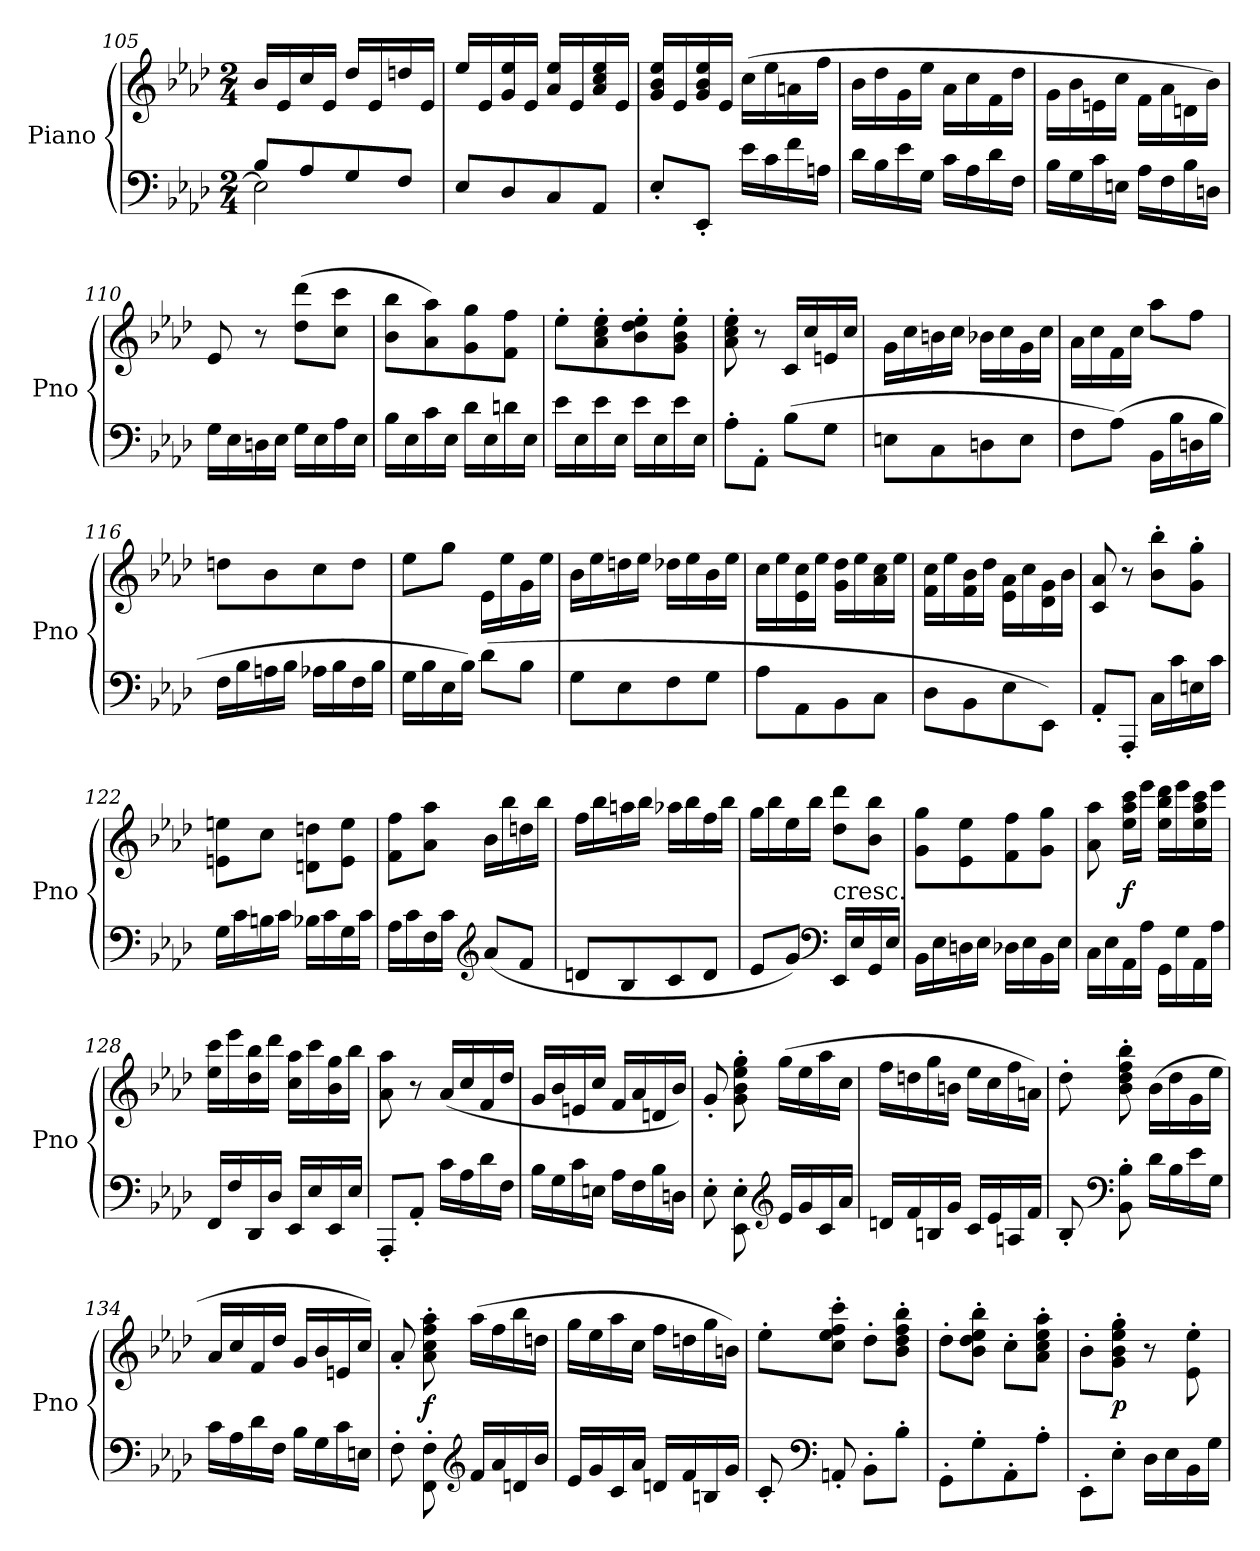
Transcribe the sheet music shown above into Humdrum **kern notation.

**kern	**kern	**dynam
*part1	*part1	*part1
*staff2	*staff1	*staff1/2
*I"Piano	*	*
*I'Pno	*	*
*clefF4	*clefG2	*
*k[b-e-a-d-]	*k[b-e-a-d-]	*
*A-:	*A-:	*
*M2/4	*M2/4	*
=105	=105	=105
*^	*	*
8B-/L	2E-\]	16b-/LL	.
.	.	16e-/	.
8A-/	.	16cc/	.
.	.	16e-/JJ	.
8G/	.	16dd-/LL	.
.	.	16e-/	.
8F/J	.	16ddn/	.
.	.	16e-/JJ	.
*v	*v	*	*
=106	=106	=106
8E-/L	16ee-/LL	.
.	16e-/	.
8D-/	16g/ 16ee-/	.
.	16e-/JJ	.
8C/	16a-/ 16ee-/LL	.
.	16e-/	.
8AA-/J	16a-/ 16cc/ 16ee-/	.
.	16e-/JJ	.
=107	=107	=107
8E-'/L	16g/ 16b-/ 16ee-/LL	.
.	16e-/	.
8EE-'/J	16g/ 16b-/ 16ee-/	.
.	16e-/JJ	.
16e-\LL	(16cc\LL	.
16c\	16ee-\	.
16f\	16an\	.
16An\JJ	16ff\JJ	.
=108	=108	=108
16d-\LL	16b-\LL	.
16B-\	16dd-\	.
16e-\	16g\	.
16G\JJ	16ee-\JJ	.
16c\LL	16a-\LL	.
16A-\	16cc\	.
16d-\	16f\	.
16F\JJ	16dd-\JJ	.
=109	=109	=109
16B-\LL	16g\LL	.
16G\	16b-\	.
16c\	16en\	.
16En\JJ	16cc\JJ	.
16A-\LL	16f\LL	.
16F\	16a-\	.
16B-\	16dn\	.
16Dn\JJ	16b-\JJ)	.
=110	=110	=110
16G\LL	8e-/	.
16E-\	.	.
16Dn\	8r	.
16E-\JJ	.	.
16G\LL	(8dd-\ 8ddd-\L	.
16E-\	.	.
16A-\	8cc\ 8ccc\J	.
16E-\JJ	.	.
=111	=111	=111
16B-\LL	8b-\ 8bb-\L	.
16E-\	.	.
16c\	8a-\ 8aa-\)	.
16E-\JJ	.	.
16d-\LL	8g\ 8gg\	.
16E-\	.	.
16dn\	8f\ 8ff\J	.
16E-\JJ	.	.
=112	=112	=112
16e-\LL	8ee-'\L	.
16E-\	.	.
16e-\	8a-'\ 8cc'\ 8ee-'\	.
16E-\JJ	.	.
16e-\LL	8b-'\ 8dd-'\ 8ee-'\	.
16E-\	.	.
16e-\	8g'\ 8b-'\ 8ee-'\J	.
16E-\JJ	.	.
=113	=113	=113
8A-'\L	8a-'\ 8cc'\ 8ee-'\	.
8AA-'\J	8r	.
(8B-\L	16c/LL	.
.	16cc/	.
8G\J	16en/	.
.	16cc/JJ	.
=114	=114	=114
8En\L	16g\LL	.
.	16cc\	.
8C\	16bn\	.
.	16cc\JJ	.
8Dn\	16b-X\LL	.
.	16cc\	.
8E\J	16g\	.
.	16cc\JJ	.
=115	=115	=115
8F\L	16a-\LL	.
.	16cc\	.
(8A-\J)	16f\	.
.	16cc\JJ	.
16BB-\LL	8aa-\L	.
16B-\	.	.
16Dn\	8ff\J	.
16B-\JJ	.	.
=116	=116	=116
16F\LL	8ddn\L	.
16B-\	.	.
16An\	8b-\	.
16B-\JJ	.	.
16A-X\LL	8cc\	.
16B-\	.	.
16F\	8dd\J	.
16B-\JJ	.	.
=117	=117	=117
16G\LL	8ee-\L	.
16B-\	.	.
16E-\	8gg\J	.
16B-\JJ)	.	.
(8d-\L	16e-\LL	.
.	16ee-\	.
8B-\J	16g\	.
.	16ee-\JJ	.
=118	=118	=118
8G\L	16b-\LL	.
.	16ee-\	.
8E-\	16ddn\	.
.	16ee-\JJ	.
8F\	16dd-X\LL	.
.	16ee-\	.
8G\J	16b-\	.
.	16ee-\JJ	.
=119	=119	=119
8A-\L	16cc\LL	.
.	16ee-\	.
8AA-\	16e-\ 16cc\	.
.	16ee-\JJ	.
8BB-\	16g\ 16dd-\LL	.
.	16ee-\	.
8C\J	16a-\ 16cc\	.
.	16ee-\JJ	.
=120	=120	=120
8D-\L	16f\ 16cc\LL	.
.	16ee-\	.
8BB-\	16f\ 16b-\	.
.	16dd-\JJ	.
8E-\	16e-\ 16a-\LL	.
.	16cc\	.
8EE-\J)	16d-\ 16g\	.
.	16b-\JJ	.
=121	=121	=121
8AA-'/L	8c/ 8a-/	.
8AAA-'/J	8r	.
16C\LL	8b-'\ 8bb-'\L	.
16c\	.	.
16En\	8g'\ 8gg'\J	.
16c\JJ	.	.
=122	=122	=122
16G\LL	8en\ 8een\L	.
16c\	.	.
16Bn\	8cc\J	.
16c\JJ	.	.
16B-X\LL	8dn\ 8ddn\L	.
16c\	.	.
16G\	8e\ 8ee\J	.
16c\JJ	.	.
=123	=123	=123
16A-\LL	8f\ 8ff\L	.
16c\	.	.
16F\	8a-\ 8aa-\J	.
16c\JJ	.	.
*clefG2	*	*
(8a-/L	16b-\LL	.
.	16bb-\	.
8f/J	16ddn\	.
.	16bb-\JJ	.
=124	=124	=124
8dn/L	16ff\LL	.
.	16bb-\	.
8B-/	16aan\	.
.	16bb-\JJ	.
8c/	16aa-X\LL	.
.	16bb-\	.
8d/J	16ff\	.
.	16bb-\JJ	.
=125	=125	=125
8e-/L	16gg\LL	.
.	16bb-\	.
8g/J)	16ee-\	.
.	16bb-\JJ	.
*clefF4	*	*
!	!LO:TX:c:t=cresc.	!
16EE-/LL	8dd-\ 8ddd-\L	.
16E-/	.	.
16GG/	8b-\ 8bb-\J	.
16E-/JJ	.	.
=126	=126	=126
16BB-\LL	8g\ 8gg\L	.
16E-\	.	.
16Dn\	8e-\ 8ee-\	.
16E-\JJ	.	.
16D-X\LL	8f\ 8ff\	.
16E-\	.	.
16BB-\	8g\ 8gg\J	.
16E-\JJ	.	.
=127	=127	=127
16C\LL	8a-\ 8aa-\	.
16E-\	.	.
16AA-\	16ee-\ 16aa-\ 16ccc\LL	f
16A-\JJ	16eee-\JJ	.
16GG\LL	16ee-\ 16bb-\ 16ddd-\LL	.
16G\	16eee-\	.
16AA-\	16ee-\ 16aa-\ 16ccc\	.
16A-\JJ	16eee-\JJ	.
=128	=128	=128
16FF/LL	16ee-\ 16ccc\LL	.
16F/	16eee-\	.
16DD-/	16dd-\ 16bb-\	.
16D-/JJ	16ddd-\JJ	.
16EE-/LL	16cc\ 16aa-\LL	.
16E-/	16ccc\	.
16EE-/	16b-\ 16gg\	.
16E-/JJ	16bb-\JJ	.
=129	=129	=129
8AAA-'/L	8a-\ 8aa-\	.
8AA-'/J	8r	.
16c\LL	(16a-/LL	.
16A-\	16cc/	.
16d-\	16f/	.
16F\JJ	16dd-/JJ	.
=130	=130	=130
16B-\LL	16g/LL	.
16G\	16b-/	.
16c\	16en/	.
16En\JJ	16cc/JJ	.
16A-\LL	16f/LL	.
16F\	16a-/	.
16B-\	16dn/	.
16Dn\JJ	16b-/JJ)	.
=131	=131	=131
8E-'\	8g'/	.
8EE-'\ 8E-'\	8g'\ 8b-'\ 8ee-'\ 8gg'\	.
*clefG2	*	*
16e-/LL	(16gg\LL	.
16g/	16ee-\	.
16c/	16aa-\	.
16a-/JJ	16cc\JJ	.
=132	=132	=132
16dn/LL	16ff\LL	.
16f/	16ddn\	.
16Bn/	16gg\	.
16g/JJ	16bn\JJ	.
16c/LL	16ee-\LL	.
16e-/	16cc\	.
16An/	16ff\	.
16f/JJ	16an\JJ)	.
=133	=133	=133
8B-'/	8dd-'\	.
*clefF4	*	*
8BB-'\ 8B-'\	8b-'\ 8dd-'\ 8ff'\ 8bb-'\	.
16d-\LL	(16b-\LL	.
16B-\	16dd-\	.
16e-\	16g\	.
16G\JJ	16ee-\JJ	.
=134	=134	=134
16c\LL	16a-/LL	.
16A-\	16cc/	.
16d-\	16f/	.
16F\JJ	16dd-/JJ	.
16B-\LL	16g/LL	.
16G\	16b-/	.
16c\	16en/	.
16En\JJ	16cc/JJ)	.
=135	=135	=135
8F'\	8a-'/	.
8FF'\ 8F'\	8a-'\ 8cc'\ 8ff'\ 8aa-'\	f
*clefG2	*	*
16f/LL	(16aa-\LL	.
16a-/	16ff\	.
16dn/	16bb-\	.
16b-/JJ	16ddn\JJ	.
=136	=136	=136
16e-/LL	16gg\LL	.
16g/	16ee-\	.
16c/	16aa-\	.
16a-/JJ	16cc\JJ	.
16dn/LL	16ff\LL	.
16f/	16ddn\	.
16Bn/	16gg\	.
16g/JJ	16bn\JJ)	.
=137	=137	=137
8c'/	8ee-'\L	.
*clefF4	*	*
8AAn'/	8cc'\ 8ee-'\ 8ff'\ 8ccc'\J	.
8BB-'\L	8dd-'\L	.
8B-'\J	8b-'\ 8dd-'\ 8ff'\ 8bb-'\J	.
=138	=138	=138
8GG'\L	8dd-'\L	.
8G'\	8b-'\ 8dd-'\ 8ee-'\ 8bb-'\J	.
8AA-'\	8cc'\L	.
8A-'\J	8a-'\ 8cc'\ 8ee-'\ 8aa-'\J	.
=139	=139	=139
8EE-'\L	8b-'\L	.
8E-'\J	8g'\ 8b-'\ 8ee-'\ 8gg'\J	p
16D-\LL	8r	.
16E-\	.	.
16BB-\	8e-'\ 8ee-'\	.
16G\JJ	.	.
=	=	=
*-	*-	*-
